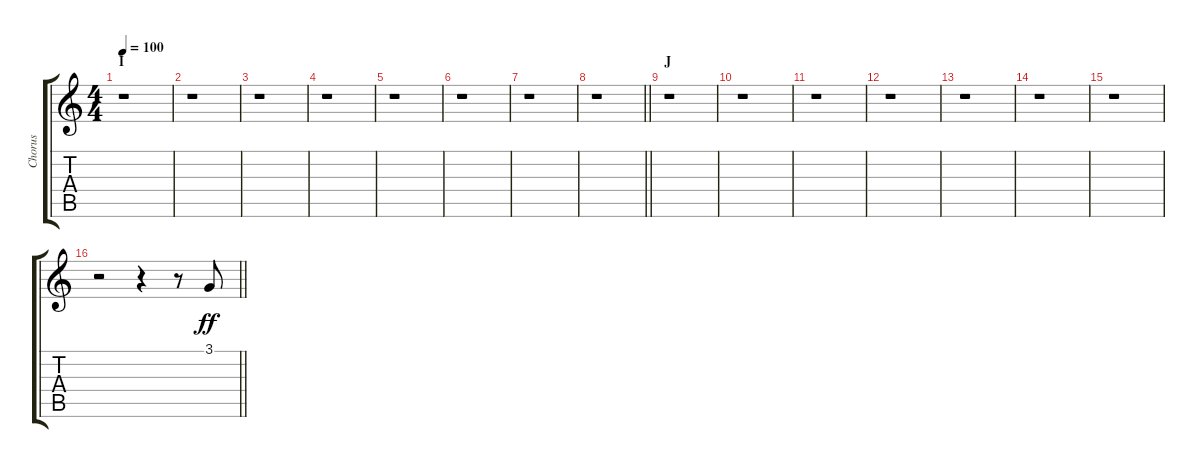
\track ("Chorus" "Chorus") {instrument voiceoohs}
\staff {score tabs}
\tuning (E4 B3 G3 D3 A2 E2) {hide}
\ts (4 4)
\section ("" "I")
\tempo 100
\clef g2
\ks c
r.1{dy ff} |
r.1 |
r.1 |
r.1 |
r.1 |
r.1 |
r.1 |
\barLineRight lightlight
r.1 |
\section ("" "J")
r.1 |
r.1 |
r.1 |
r.1 |
r.1 |
r.1 |
r.1 |
\barLineRight lightlight
r.2 r.4 r.8 3.1.8
